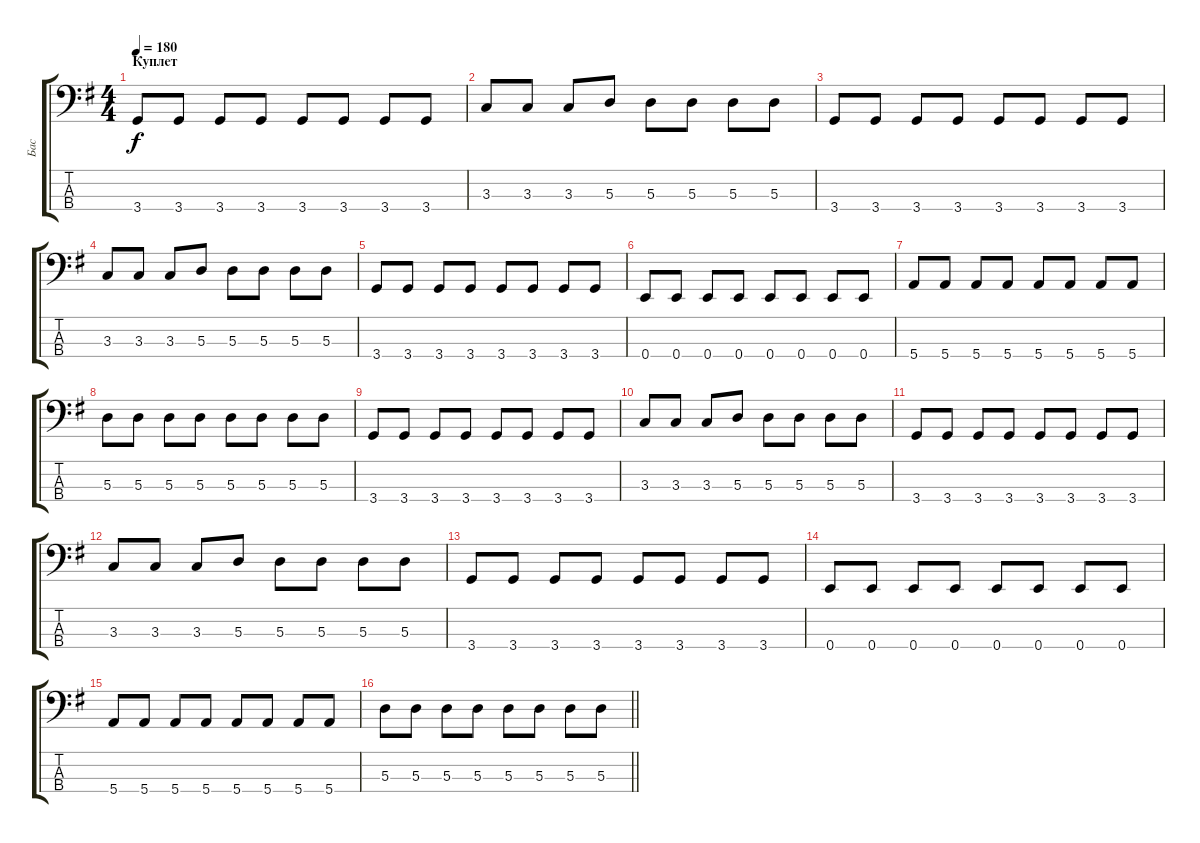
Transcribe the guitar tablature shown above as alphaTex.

\track ("Бас" "Бас") {instrument electricbassfinger}
\staff {score tabs}
\tuning (G2 D2 A1 E1) {hide}
\ts (4 4)
\section ("" "Куплет")
\tempo 180
\clef f4
\ks g
3.4.8{dy f} 3.4.8 3.4.8 3.4.8 3.4.8 3.4.8 3.4.8 3.4.8 |
3.3.8 3.3.8 3.3.8 5.3.8 5.3.8 5.3.8 5.3.8 5.3.8 |
3.4.8 3.4.8 3.4.8 3.4.8 3.4.8 3.4.8 3.4.8 3.4.8 |
3.3.8 3.3.8 3.3.8 5.3.8 5.3.8 5.3.8 5.3.8 5.3.8 |
3.4.8 3.4.8 3.4.8 3.4.8 3.4.8 3.4.8 3.4.8 3.4.8 |
0.4.8 0.4.8 0.4.8 0.4.8 0.4.8 0.4.8 0.4.8 0.4.8 |
5.4.8 5.4.8 5.4.8 5.4.8 5.4.8 5.4.8 5.4.8 5.4.8 |
5.3.8 5.3.8 5.3.8 5.3.8 5.3.8 5.3.8 5.3.8 5.3.8 |
3.4.8 3.4.8 3.4.8 3.4.8 3.4.8 3.4.8 3.4.8 3.4.8 |
3.3.8 3.3.8 3.3.8 5.3.8 5.3.8 5.3.8 5.3.8 5.3.8 |
3.4.8 3.4.8 3.4.8 3.4.8 3.4.8 3.4.8 3.4.8 3.4.8 |
3.3.8 3.3.8 3.3.8 5.3.8 5.3.8 5.3.8 5.3.8 5.3.8 |
3.4.8 3.4.8 3.4.8 3.4.8 3.4.8 3.4.8 3.4.8 3.4.8 |
0.4.8 0.4.8 0.4.8 0.4.8 0.4.8 0.4.8 0.4.8 0.4.8 |
5.4.8 5.4.8 5.4.8 5.4.8 5.4.8 5.4.8 5.4.8 5.4.8 |
\barLineRight lightlight
5.3.8 5.3.8 5.3.8 5.3.8 5.3.8 5.3.8 5.3.8 5.3.8
